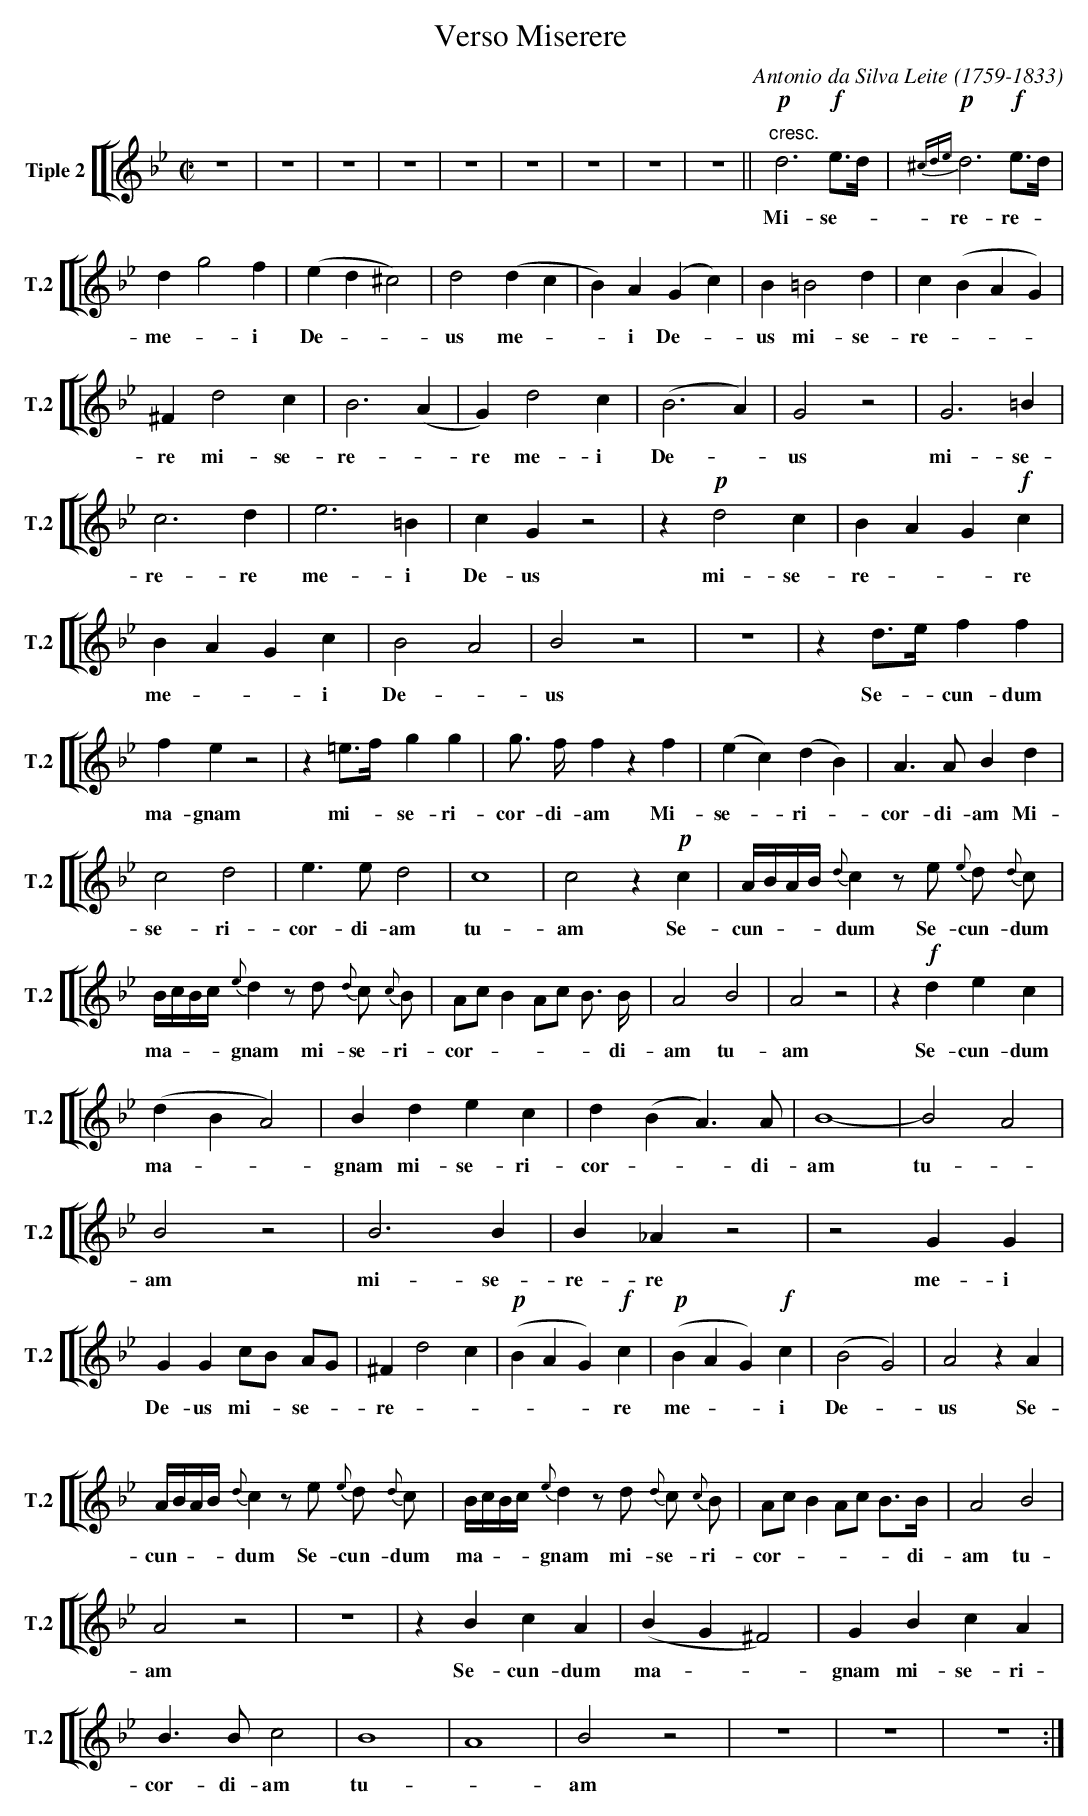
X:1
T:Verso Miserere
C:Antonio da Silva Leite (1759-1833)
M:C|
L:1/4
K:Bb
V: 9 clef=treble name="Tiple 2" sname="T.2"
%%staves [[ 9 ]]
[L:1/8] z8 | z8 | z8 | z8 | z8 | z8 | z8 | z8 | z8 || "cresc."!p!d6 !f!e>d | {^cde}!p!d6 !f!e>d |
w:Mi-se--re-re-
d2g4f2 | (e2d2^c4) | d4(d2c2 | B2)A2(G2c2) | B2=B4d2 | c2(B2A2G2) |
w:me--i De*-us me*-i De--us mi-se-re--
^F2d4c2 | B6(A2 | G2)d4c2 | (B6A2) | G4z4 | G6=B2 |
w:re mi-se-re--re me-i De--us mi-se-
c6d2 | e6=B2 | c2G2z4 | z2!p!d4c2 | B2A2G2!f!c2 |
w:re-re me-i De-us mi-se-re*-re
B2A2G2c2 | B4A4 | B4z4 | z8 | z2d>ef2f2 |
w:me*-i De--us Se--cun-dum
f2e2z4 | z2=e>fg2g2 | g> ff2z2f2 | (e2c2)(d2B2) | A2>A2B2d2 |
w:ma-gnam mi--se-ri-cor-di-am Mi-se--ri--cor-di-am Mi-
c4d4 | e2>e2d4 | c8 | c4z2!p!c2 | A/B/A/B/{d}c2ze {e}d {d}c |
w:se-ri-cor-di-am tu-am Se-cun**-dum Se-cun-dum
B/c/B/c/ {e}d2zd {d}c {c}B | AcB2Ac B> B | A4B4 | A4z4 | z2!f!d2e2c2 |
w:ma**-gnam mi-se-ri-cor****-di-am tu-am Se-cun-dum
(d2B2A4) | B2d2e2c2 | d2(B2A2>)A2 | B8- | B4A4 |
w:ma*-gnam mi-se-ri-cor*-di-am tu--
B4z4 | B6B2 | B2_A2z4 | z4G2G2 |
w:am mi-se-re-re me-i
G2G2cB AG | ^F2d4c2 | !p!(B2A2G2)!f!c2 | !p!(B2A2G2)!f!c2 | (B4G4) | A4z2A2 |
w:De-us mi--se--re****-re me*-i De--us Se-
A/B/A/B/{d}c2ze {e}d {d}c | B/c/B/c/{e}d2zd {d}c {c}B | AcB2Ac B>B | A4B4 |
w:cun**-dum Se-cun-dum ma**-gnam mi-se-ri-cor****-di-am tu-
A4z4 | z8 | z2B2c2A2 | (B2G2^F4) | G2B2c2A2 |
w:am Se-cun-dum ma*-gnam mi-se-ri-
B2>B2c4 | B8 | A8 | B4z4 | z8 | z8 | z8 :|
w:cor-di-am tu--am
